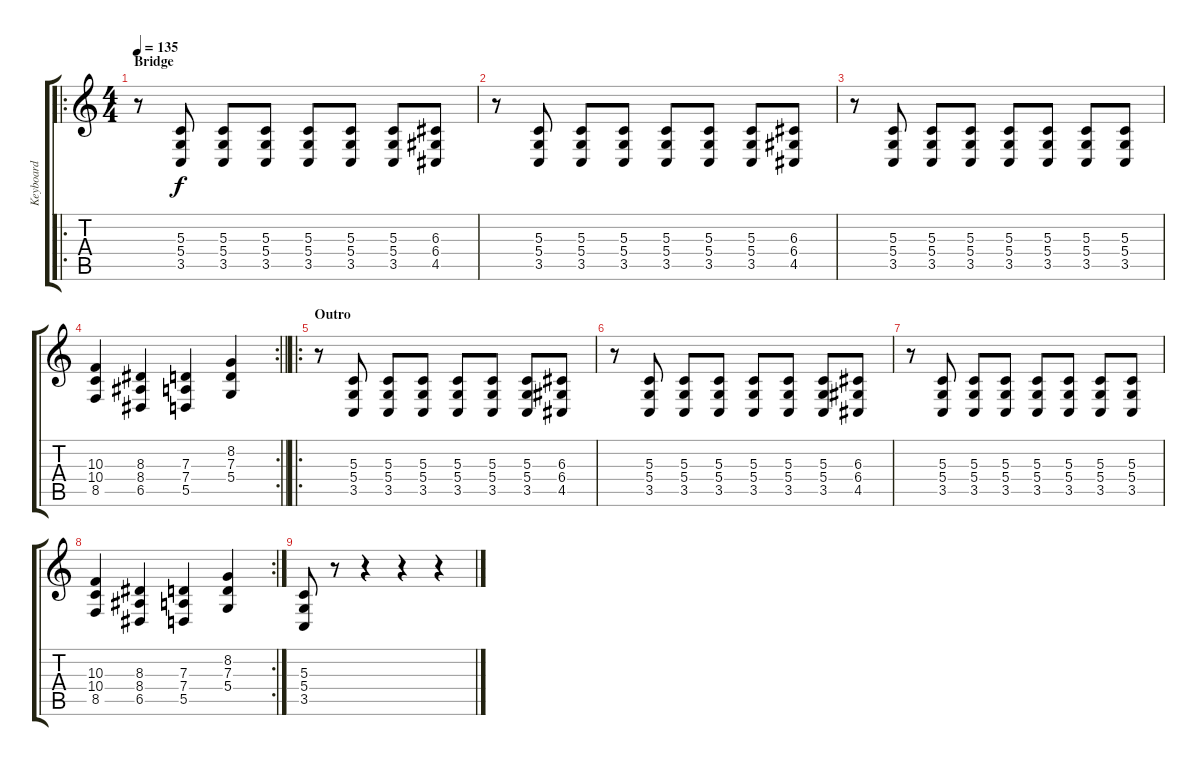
\track ("Keyboard" "Keyboard") {instrument stringensemble1}
\staff {score tabs}
\tuning (E4 B3 G3 D3 A2 E2) {hide}
\ro
\ts (4 4)
\section ("" "Bridge")
\tempo 135
\clef g2
\ks c
r.8{dy f} (5.3 5.4 3.5).8 (5.3 5.4 3.5).8 (5.3 5.4 3.5).8 (5.3 5.4 3.5).8 (5.3 5.4 3.5).8 (5.3 5.4 3.5).8 (6.3 6.4 4.5).8 |
r.8 (5.3 5.4 3.5).8 (5.3 5.4 3.5).8 (5.3 5.4 3.5).8 (5.3 5.4 3.5).8 (5.3 5.4 3.5).8 (5.3 5.4 3.5).8 (6.3 6.4 4.5).8 |
r.8 (5.3 5.4 3.5).8 (5.3 5.4 3.5).8 (5.3 5.4 3.5).8 (5.3 5.4 3.5).8 (5.3 5.4 3.5).8 (5.3 5.4 3.5).8 (5.3 5.4 3.5).8 |
\rc 2
\barLineRight lightlight
(10.3 10.4 8.5).4 (8.3 8.4 6.5).4 (7.3 7.4 5.5).4 (8.2 7.3 5.4).4 |
\ro
\section ("" "Outro")
r.8 (5.3 5.4 3.5).8 (5.3 5.4 3.5).8 (5.3 5.4 3.5).8 (5.3 5.4 3.5).8 (5.3 5.4 3.5).8 (5.3 5.4 3.5).8 (6.3 6.4 4.5).8 |
r.8 (5.3 5.4 3.5).8 (5.3 5.4 3.5).8 (5.3 5.4 3.5).8 (5.3 5.4 3.5).8 (5.3 5.4 3.5).8 (5.3 5.4 3.5).8 (6.3 6.4 4.5).8 |
r.8 (5.3 5.4 3.5).8 (5.3 5.4 3.5).8 (5.3 5.4 3.5).8 (5.3 5.4 3.5).8 (5.3 5.4 3.5).8 (5.3 5.4 3.5).8 (5.3 5.4 3.5).8 |
\rc 2
(10.3 10.4 8.5).4 (8.3 8.4 6.5).4 (7.3 7.4 5.5).4 (8.2 7.3 5.4).4 |
(5.3 5.4 3.5).8 r.8 r.4 r.4 r.4
